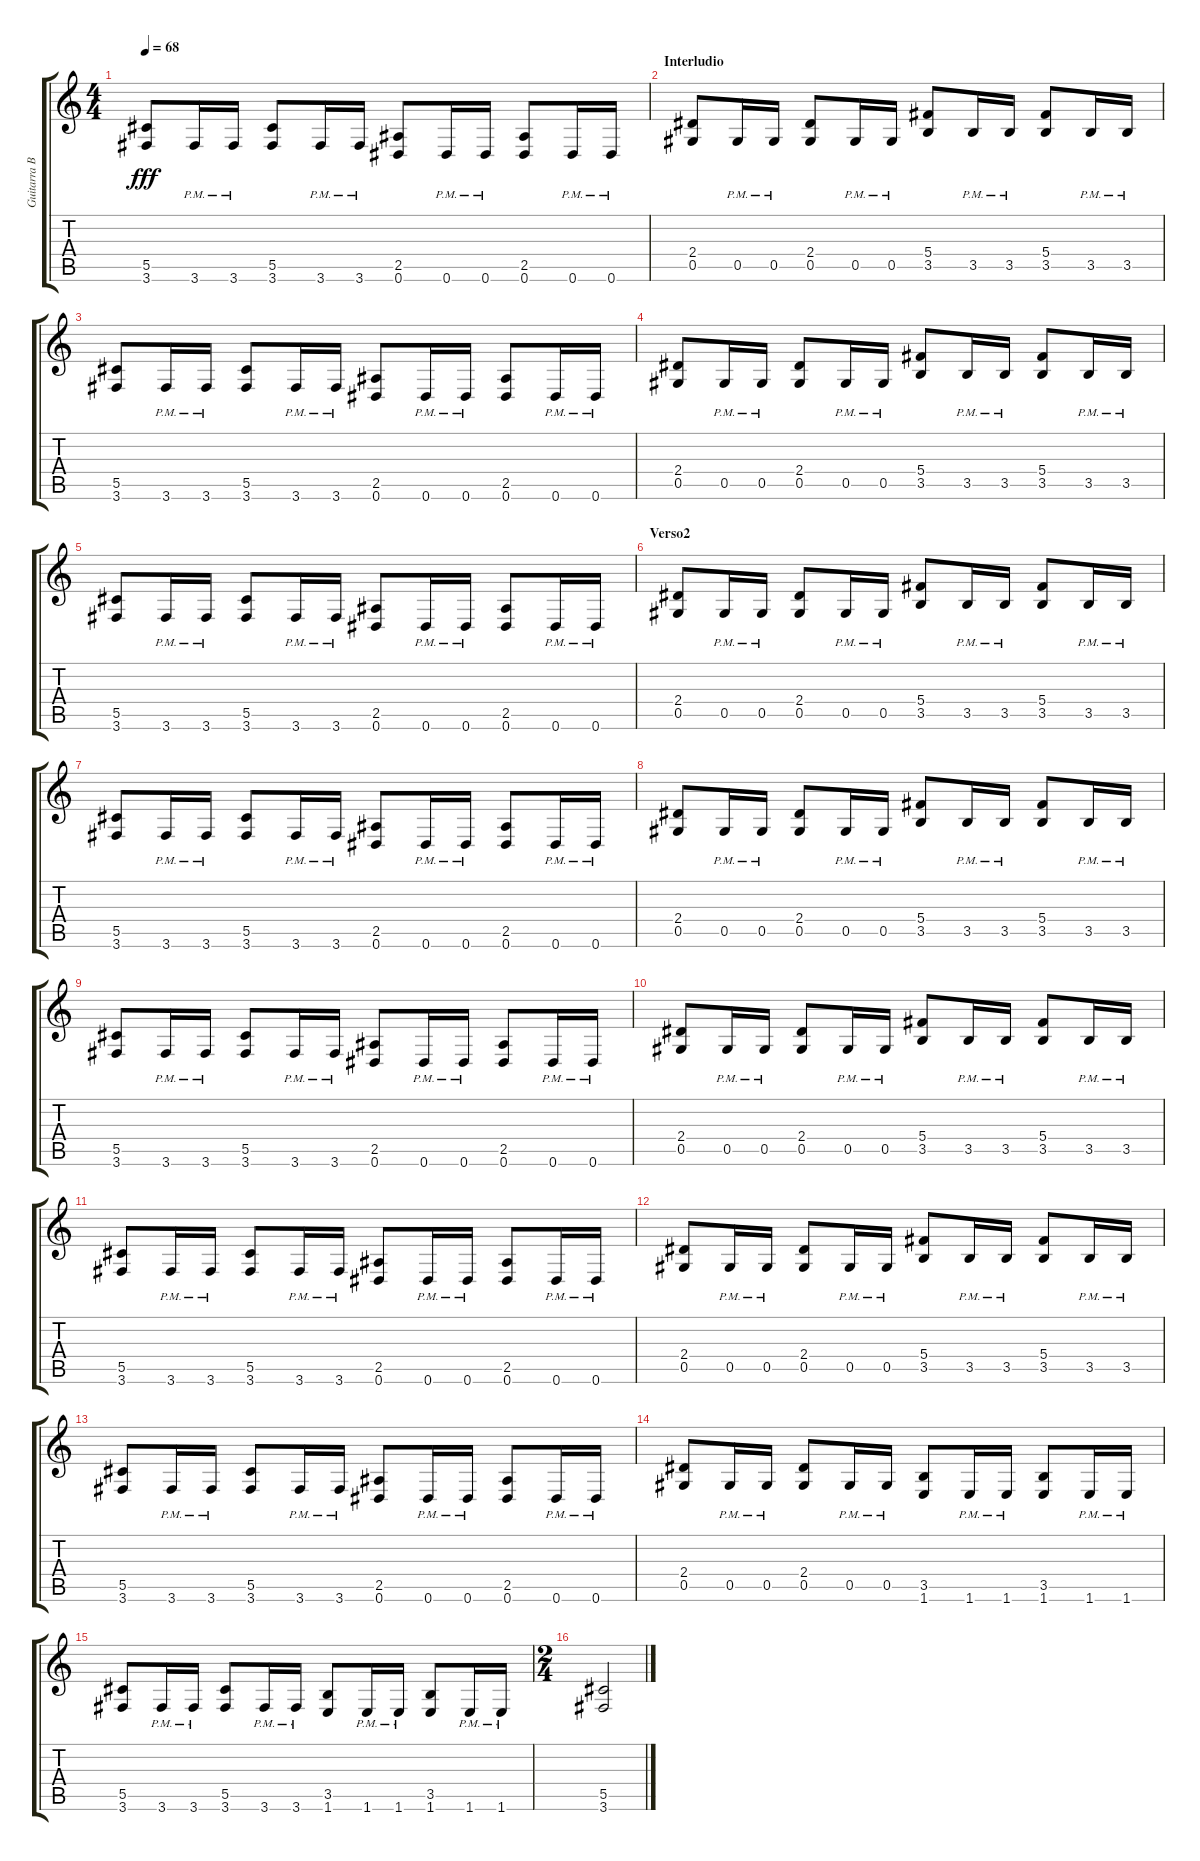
\track ("Guitarra Base" "Guitarra B") {instrument distortionguitar}
\staff {score tabs}
\tuning (Eb4 Bb3 Gb3 Db3 Ab2 Eb2) {hide}
\ts (4 4)
\tempo 68
\clef g2
\ks c
(5.5 3.6).8{dy fff} 3.6{pm}.16 3.6{pm}.16 (5.5 3.6).8 3.6{pm}.16 3.6{pm}.16 (2.5 0.6).8 0.6{pm}.16 0.6{pm}.16 (2.5 0.6).8 0.6{pm}.16 0.6{pm}.16 |
\section ("" "Interludio")
(2.4 0.5).8 0.5{pm}.16 0.5{pm}.16 (2.4 0.5).8 0.5{pm}.16 0.5{pm}.16 (5.4 3.5).8 3.5{pm}.16 3.5{pm}.16 (5.4 3.5).8 3.5{pm}.16 3.5{pm}.16 |
(5.5 3.6).8 3.6{pm}.16 3.6{pm}.16 (5.5 3.6).8 3.6{pm}.16 3.6{pm}.16 (2.5 0.6).8 0.6{pm}.16 0.6{pm}.16 (2.5 0.6).8 0.6{pm}.16 0.6{pm}.16 |
(2.4 0.5).8 0.5{pm}.16 0.5{pm}.16 (2.4 0.5).8 0.5{pm}.16 0.5{pm}.16 (5.4 3.5).8 3.5{pm}.16 3.5{pm}.16 (5.4 3.5).8 3.5{pm}.16 3.5{pm}.16 |
(5.5 3.6).8 3.6{pm}.16 3.6{pm}.16 (5.5 3.6).8 3.6{pm}.16 3.6{pm}.16 (2.5 0.6).8 0.6{pm}.16 0.6{pm}.16 (2.5 0.6).8 0.6{pm}.16 0.6{pm}.16 |
\section ("" "Verso2")
(2.4 0.5).8 0.5{pm}.16 0.5{pm}.16 (2.4 0.5).8 0.5{pm}.16 0.5{pm}.16 (5.4 3.5).8 3.5{pm}.16 3.5{pm}.16 (5.4 3.5).8 3.5{pm}.16 3.5{pm}.16 |
(5.5 3.6).8 3.6{pm}.16 3.6{pm}.16 (5.5 3.6).8 3.6{pm}.16 3.6{pm}.16 (2.5 0.6).8 0.6{pm}.16 0.6{pm}.16 (2.5 0.6).8 0.6{pm}.16 0.6{pm}.16 |
(2.4 0.5).8 0.5{pm}.16 0.5{pm}.16 (2.4 0.5).8 0.5{pm}.16 0.5{pm}.16 (5.4 3.5).8 3.5{pm}.16 3.5{pm}.16 (5.4 3.5).8 3.5{pm}.16 3.5{pm}.16 |
(5.5 3.6).8 3.6{pm}.16 3.6{pm}.16 (5.5 3.6).8 3.6{pm}.16 3.6{pm}.16 (2.5 0.6).8 0.6{pm}.16 0.6{pm}.16 (2.5 0.6).8 0.6{pm}.16 0.6{pm}.16 |
(2.4 0.5).8 0.5{pm}.16 0.5{pm}.16 (2.4 0.5).8 0.5{pm}.16 0.5{pm}.16 (5.4 3.5).8 3.5{pm}.16 3.5{pm}.16 (5.4 3.5).8 3.5{pm}.16 3.5{pm}.16 |
(5.5 3.6).8 3.6{pm}.16 3.6{pm}.16 (5.5 3.6).8 3.6{pm}.16 3.6{pm}.16 (2.5 0.6).8 0.6{pm}.16 0.6{pm}.16 (2.5 0.6).8 0.6{pm}.16 0.6{pm}.16 |
(2.4 0.5).8 0.5{pm}.16 0.5{pm}.16 (2.4 0.5).8 0.5{pm}.16 0.5{pm}.16 (5.4 3.5).8 3.5{pm}.16 3.5{pm}.16 (5.4 3.5).8 3.5{pm}.16 3.5{pm}.16 |
(5.5 3.6).8 3.6{pm}.16 3.6{pm}.16 (5.5 3.6).8 3.6{pm}.16 3.6{pm}.16 (2.5 0.6).8 0.6{pm}.16 0.6{pm}.16 (2.5 0.6).8 0.6{pm}.16 0.6{pm}.16 |
(2.4 0.5).8 0.5{pm}.16 0.5{pm}.16 (2.4 0.5).8 0.5{pm}.16 0.5{pm}.16 (3.5 1.6).8 1.6{pm}.16 1.6{pm}.16 (3.5 1.6).8 1.6{pm}.16 1.6{pm}.16 |
(5.5 3.6).8 3.6{pm}.16 3.6{pm}.16 (5.5 3.6).8 3.6{pm}.16 3.6{pm}.16 (3.5 1.6).8 1.6{pm}.16 1.6{pm}.16 (3.5 1.6).8 1.6{pm}.16 1.6{pm}.16 |
\ts (2 4)
(5.5 3.6).2
